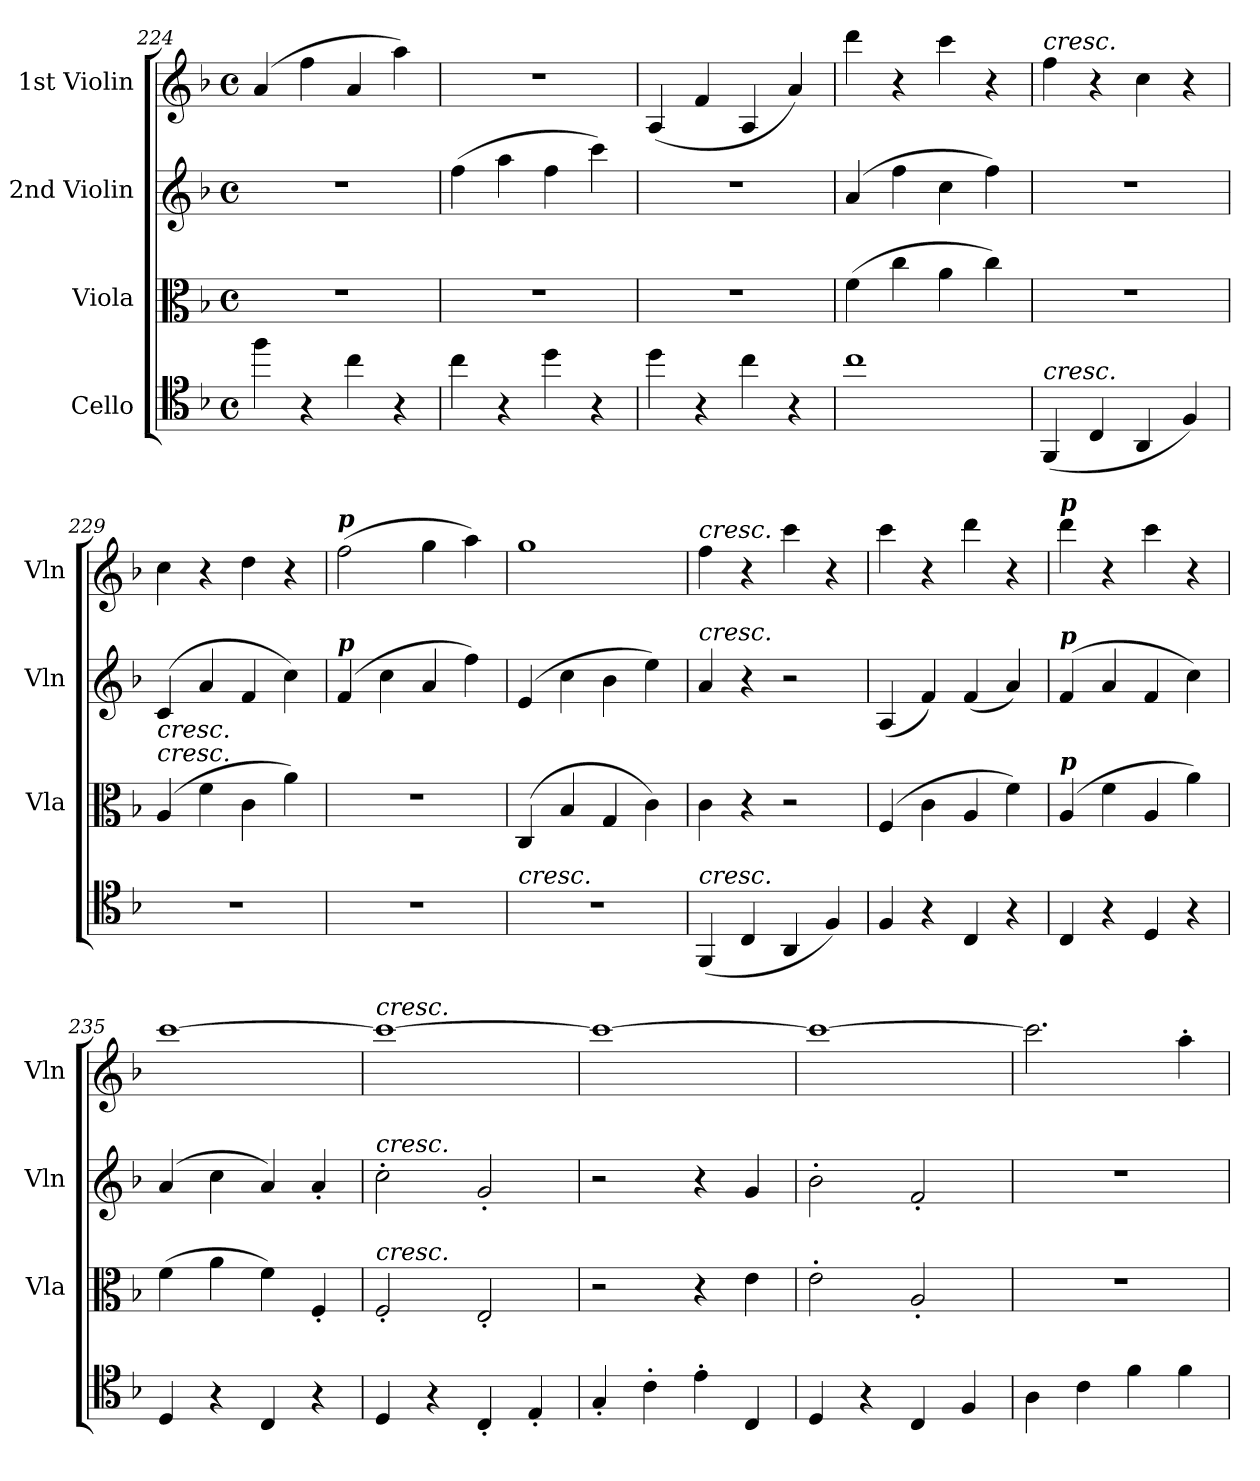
**kern	**kern	**kern	**kern
*part4	*part3	*part2	*part1
*staff4	*staff3	*staff2	*staff1
*I"Cello	*I"Viola	*I"2nd Violin	*I"1st Violin
*	*I'Vla	*I'Vln	*I'Vln
*clefC4	*clefC3	*clefG2	*clefG2
*k[b-]	*k[b-]	*k[b-]	*k[b-]
*F:	*F:	*F:	*F:
*M4/4	*M4/4	*M4/4	*M4/4
*met(c)	*met(c)	*met(c)	*met(c)
=224	=224	=224	=224
4ff	1r	1r	(4a
4r	.	.	4ff
4cc	.	.	4a
4r	.	.	4aa)
=225	=225	=225	=225
4cc	1r	(4ff	1r
4r	.	4aa	.
4dd	.	4ff	.
4r	.	4ccc)	.
=226	=226	=226	=226
4dd	1r	1r	(4A
4r	.	.	4f
4cc	.	.	4A
4r	.	.	4a)
=227	=227	=227	=227
1cc	(4f	(4a	4ddd
.	4cc	4ff	4r
.	4a	4cc	4ccc
.	4cc)	4ff)	4r
=228	=228	=228	=228
!	!	!	!LO:TX:a:i:t=cresc.
!LO:TX:a:i:t=cresc.	!	!	!
(4FF	1r	1r	4ff
4C	.	.	4r
4AA	.	.	4cc
4F)	.	.	4r
=229	=229	=229	=229
!	!LO:TX:a:i:t=cresc.	!	!
!	!LO:TX:a:i:t=cresc.	!	!
1r	(4A	(4c	4cc
.	4f	4a	4r
.	4c	4f	4dd
.	4a)	4cc)	4r
=230	=230	=230	=230
!	!	!	!LO:TX:a:Bi:t=p
!	!	!LO:TX:a:Bi:t=p	!
1r	1r	(4f	(2ff
.	.	4cc	.
.	.	4a	4gg
.	.	4ff)	4aa)
=231	=231	=231	=231
!LO:TX:a:i:t=cresc.	!	!	!
1r	(4C	(4e	1gg
.	4B-	4cc	.
.	4G	4b-	.
.	4c)	4ee)	.
=232	=232	=232	=232
!	!	!	!LO:TX:a:i:t=cresc.
!	!	!LO:TX:a:i:t=cresc.	!
!LO:TX:a:i:t=cresc.	!	!	!
(4FF	4c	4a	4ff
4C	4r	4r	4r
4AA	2r	2r	4ccc
4F)	.	.	4r
=233	=233	=233	=233
4F	(4F	(4A	4ccc
4r	4c	4f)	4r
4C	4A	(4f	4ddd
4r	4f)	4a)	4r
=234	=234	=234	=234
!	!	!	!LO:TX:a:Bi:t=p
!	!	!LO:TX:a:Bi:t=p	!
!	!LO:TX:a:Bi:t=p	!	!
4C	(4A	(4f	4ddd
4r	4f	4a	4r
4D	4A	4f	4ccc
4r	4a)	4cc)	4r
=235	=235	=235	=235
4D	(4f	(4a	[1ccc
4r	4a	4cc	.
4C	4f)	4a)	.
4r	4F'	4a'	.
=236	=236	=236	=236
!	!	!	!LO:TX:a:i:t=cresc.
!	!	!LO:TX:a:i:t=cresc.	!
!	!LO:TX:a:i:t=cresc.	!	!
4D	2F'	2cc'	1ccc_
4r	.	.	.
4C'	2E'	2g'	.
4E'	.	.	.
=237	=237	=237	=237
4G'	2r	2r	1ccc_
4c'	.	.	.
4e'	4r	4r	.
4C	4e	4g	.
=238	=238	=238	=238
4D	2e'	2b-'	1ccc_
4r	.	.	.
4C	2A'	2f'	.
4F	.	.	.
=239	=239	=239	=239
4A	1r	1r	2.ccc]
4c	.	.	.
4f	.	.	.
4f	.	.	4aa'
=	=	=	=
*-	*-	*-	*-
